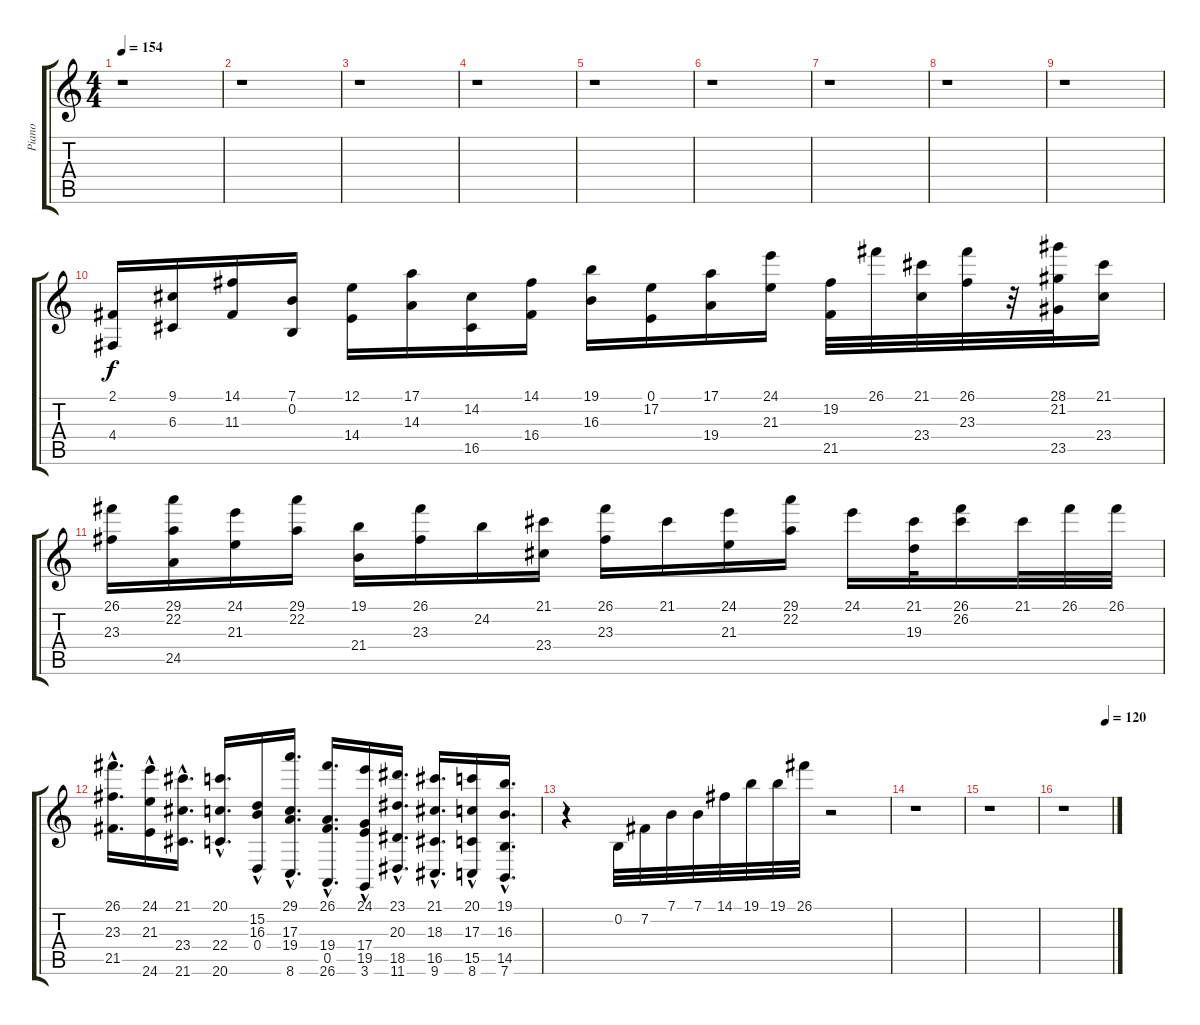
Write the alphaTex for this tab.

\track ("Piano" "Piano") {instrument acousticgrandpiano}
\staff {score tabs}
\tuning (E4 B3 G3 D3 A2 E2) {hide}
\ts (4 4)
\tempo 154
\clef g2
\ks c
r.1{dy f} |
r.1 |
r.1 |
r.1 |
r.1 |
r.1 |
r.1 |
r.1 |
r.1 |
(2.1 4.4).16 (9.1 6.3).16 (14.1 11.3).16 (7.1 0.2).16 (12.1 14.4).16 (17.1 14.3).16 (14.2 16.5).16 (14.1 16.4).16 (19.1 16.3).16 (0.1 17.2).16 (17.1 19.4).16 (24.1 21.3).16 (19.2 21.5).32 26.1.32 (21.1 23.4).32 (26.1 23.3).32 r.32 (28.1 21.2 23.5).32 (21.1 23.4).16 |
(26.1 23.3).16 (29.1 22.2 24.5).16 (24.1 21.3).16 (29.1 22.2).16 (19.1 21.4).16 (26.1 23.3).16 24.2.16 (21.1 23.4).16 (26.1 23.3).16 21.1.16 (24.1 21.3).16 (29.1 22.2).16 24.1.16 (21.1 19.3).32 (26.1 26.2).16 21.1.32 26.1.32 26.1.32 |
(26.1{hac} 23.3{hac} 21.5{hac}).16{d} (24.1{hac} 21.3{hac} 24.6{hac}).16 (21.1{hac} 23.4{hac} 21.6{hac}).16{d} (20.1{hac} 22.4{hac} 20.6{hac}).16{d} (15.2{hac} 16.3{hac} 0.4{hac}).16 (29.1{hac} 17.3{hac} 19.4{hac} 8.6{hac}).16{d} (26.1{hac} 19.4{hac} 0.5{hac} 26.6{hac}).16{d} (24.1{hac} 17.4{hac} 19.5{hac} 3.6{hac}).16 (23.1{hac} 20.3{hac} 18.5{hac} 11.6{hac}).16{d} (21.1{hac} 18.3{hac} 16.5{hac} 9.6{hac}).16{d} (20.1{hac} 17.3{hac} 15.5{hac} 8.6{hac}).16 (19.1{hac} 16.3{hac} 14.5{hac} 7.6{hac}).16{d} |
r.4 0.2.32 7.2.32 7.1.32 7.1.32 14.1.32 19.1.32 19.1.32 26.1.32 r.2 |
r.1 |
r.1 |
\tempo (120 0.875)
r.1
